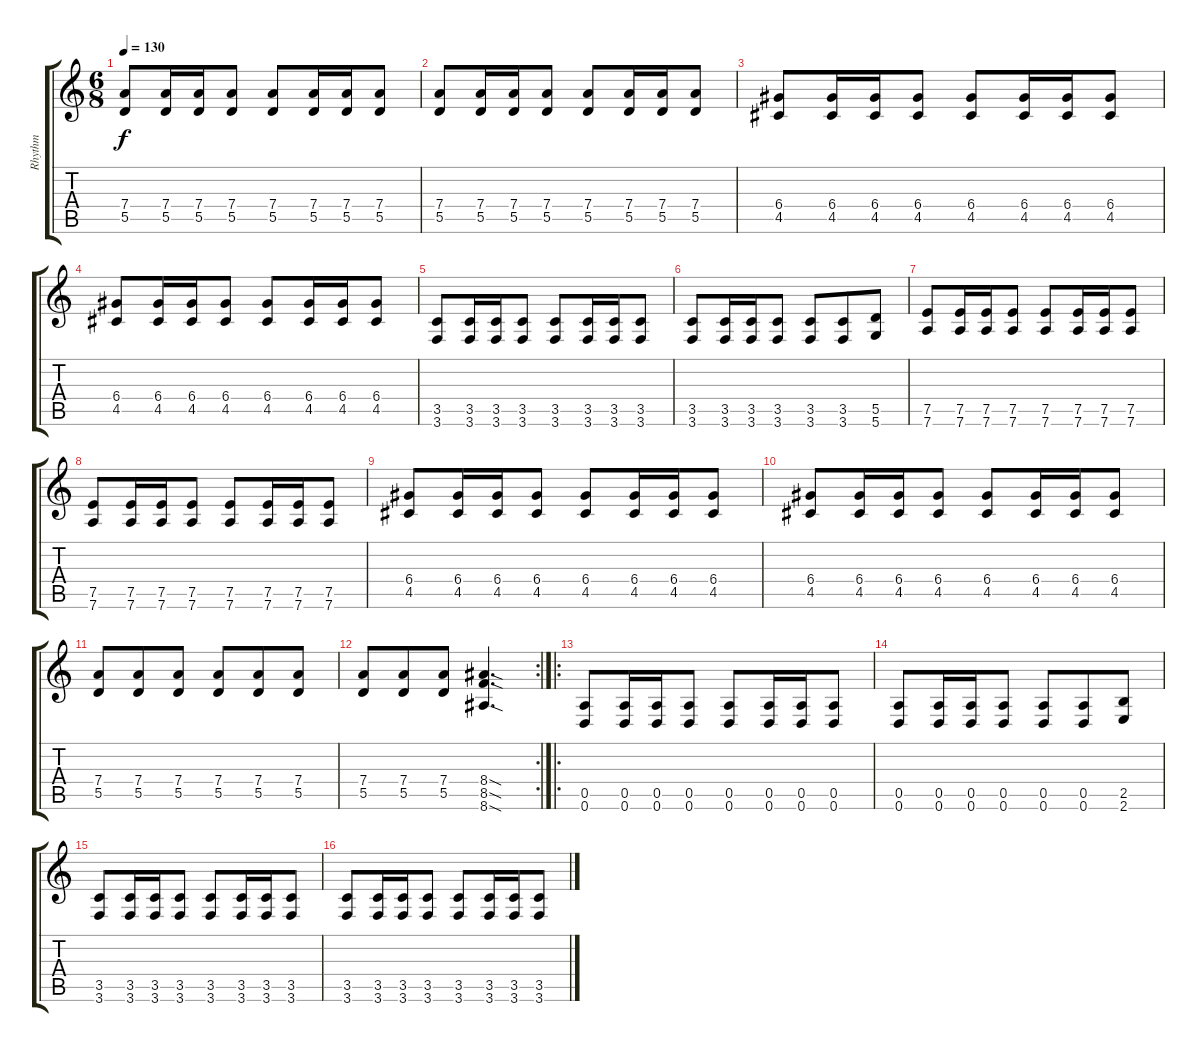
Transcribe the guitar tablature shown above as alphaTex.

\track ("Rhythm" "Rhythm") {instrument distortionguitar}
\staff {score tabs}
\tuning (E4 B3 G3 D3 A2 D2) {hide}
\ts (6 8)
\tempo 130
\clef g2
\ks c
(7.4 5.5).8{dy f} (7.4 5.5).16 (7.4 5.5).16 (7.4 5.5).8 (7.4 5.5).8 (7.4 5.5).16 (7.4 5.5).16 (7.4 5.5).8 |
(7.4 5.5).8 (7.4 5.5).16 (7.4 5.5).16 (7.4 5.5).8 (7.4 5.5).8 (7.4 5.5).16 (7.4 5.5).16 (7.4 5.5).8 |
(6.4 4.5).8 (6.4 4.5).16 (6.4 4.5).16 (6.4 4.5).8 (6.4 4.5).8 (6.4 4.5).16 (6.4 4.5).16 (6.4 4.5).8 |
(6.4 4.5).8 (6.4 4.5).16 (6.4 4.5).16 (6.4 4.5).8 (6.4 4.5).8 (6.4 4.5).16 (6.4 4.5).16 (6.4 4.5).8 |
(3.5 3.6).8 (3.5 3.6).16 (3.5 3.6).16 (3.5 3.6).8 (3.5 3.6).8 (3.5 3.6).16 (3.5 3.6).16 (3.5 3.6).8 |
(3.5 3.6).8 (3.5 3.6).16 (3.5 3.6).16 (3.5 3.6).8 (3.5 3.6).8 (3.5 3.6).8 (5.5 5.6).8 |
(7.5 7.6).8 (7.5 7.6).16 (7.5 7.6).16 (7.5 7.6).8 (7.5 7.6).8 (7.5 7.6).16 (7.5 7.6).16 (7.5 7.6).8 |
(7.5 7.6).8 (7.5 7.6).16 (7.5 7.6).16 (7.5 7.6).8 (7.5 7.6).8 (7.5 7.6).16 (7.5 7.6).16 (7.5 7.6).8 |
(6.4 4.5).8 (6.4 4.5).16 (6.4 4.5).16 (6.4 4.5).8 (6.4 4.5).8 (6.4 4.5).16 (6.4 4.5).16 (6.4 4.5).8 |
(6.4 4.5).8 (6.4 4.5).16 (6.4 4.5).16 (6.4 4.5).8 (6.4 4.5).8 (6.4 4.5).16 (6.4 4.5).16 (6.4 4.5).8 |
(7.4 5.5).8 (7.4 5.5).8 (7.4 5.5).8 (7.4 5.5).8 (7.4 5.5).8 (7.4 5.5).8 |
\rc 2
(7.4 5.5).8 (7.4 5.5).8 (7.4 5.5).8 (8.4{sod} 8.5{sod} 8.6{sod}).4{d} |
\ro
(0.5 0.6).8 (0.5 0.6).16 (0.5 0.6).16 (0.5 0.6).8 (0.5 0.6).8 (0.5 0.6).16 (0.5 0.6).16 (0.5 0.6).8 |
(0.5 0.6).8 (0.5 0.6).16 (0.5 0.6).16 (0.5 0.6).8 (0.5 0.6).8 (0.5 0.6).8 (2.5 2.6).8 |
(3.5 3.6).8 (3.5 3.6).16 (3.5 3.6).16 (3.5 3.6).8 (3.5 3.6).8 (3.5 3.6).16 (3.5 3.6).16 (3.5 3.6).8 |
(3.5 3.6).8 (3.5 3.6).16 (3.5 3.6).16 (3.5 3.6).8 (3.5 3.6).8 (3.5 3.6).16 (3.5 3.6).16 (3.5 3.6).8
